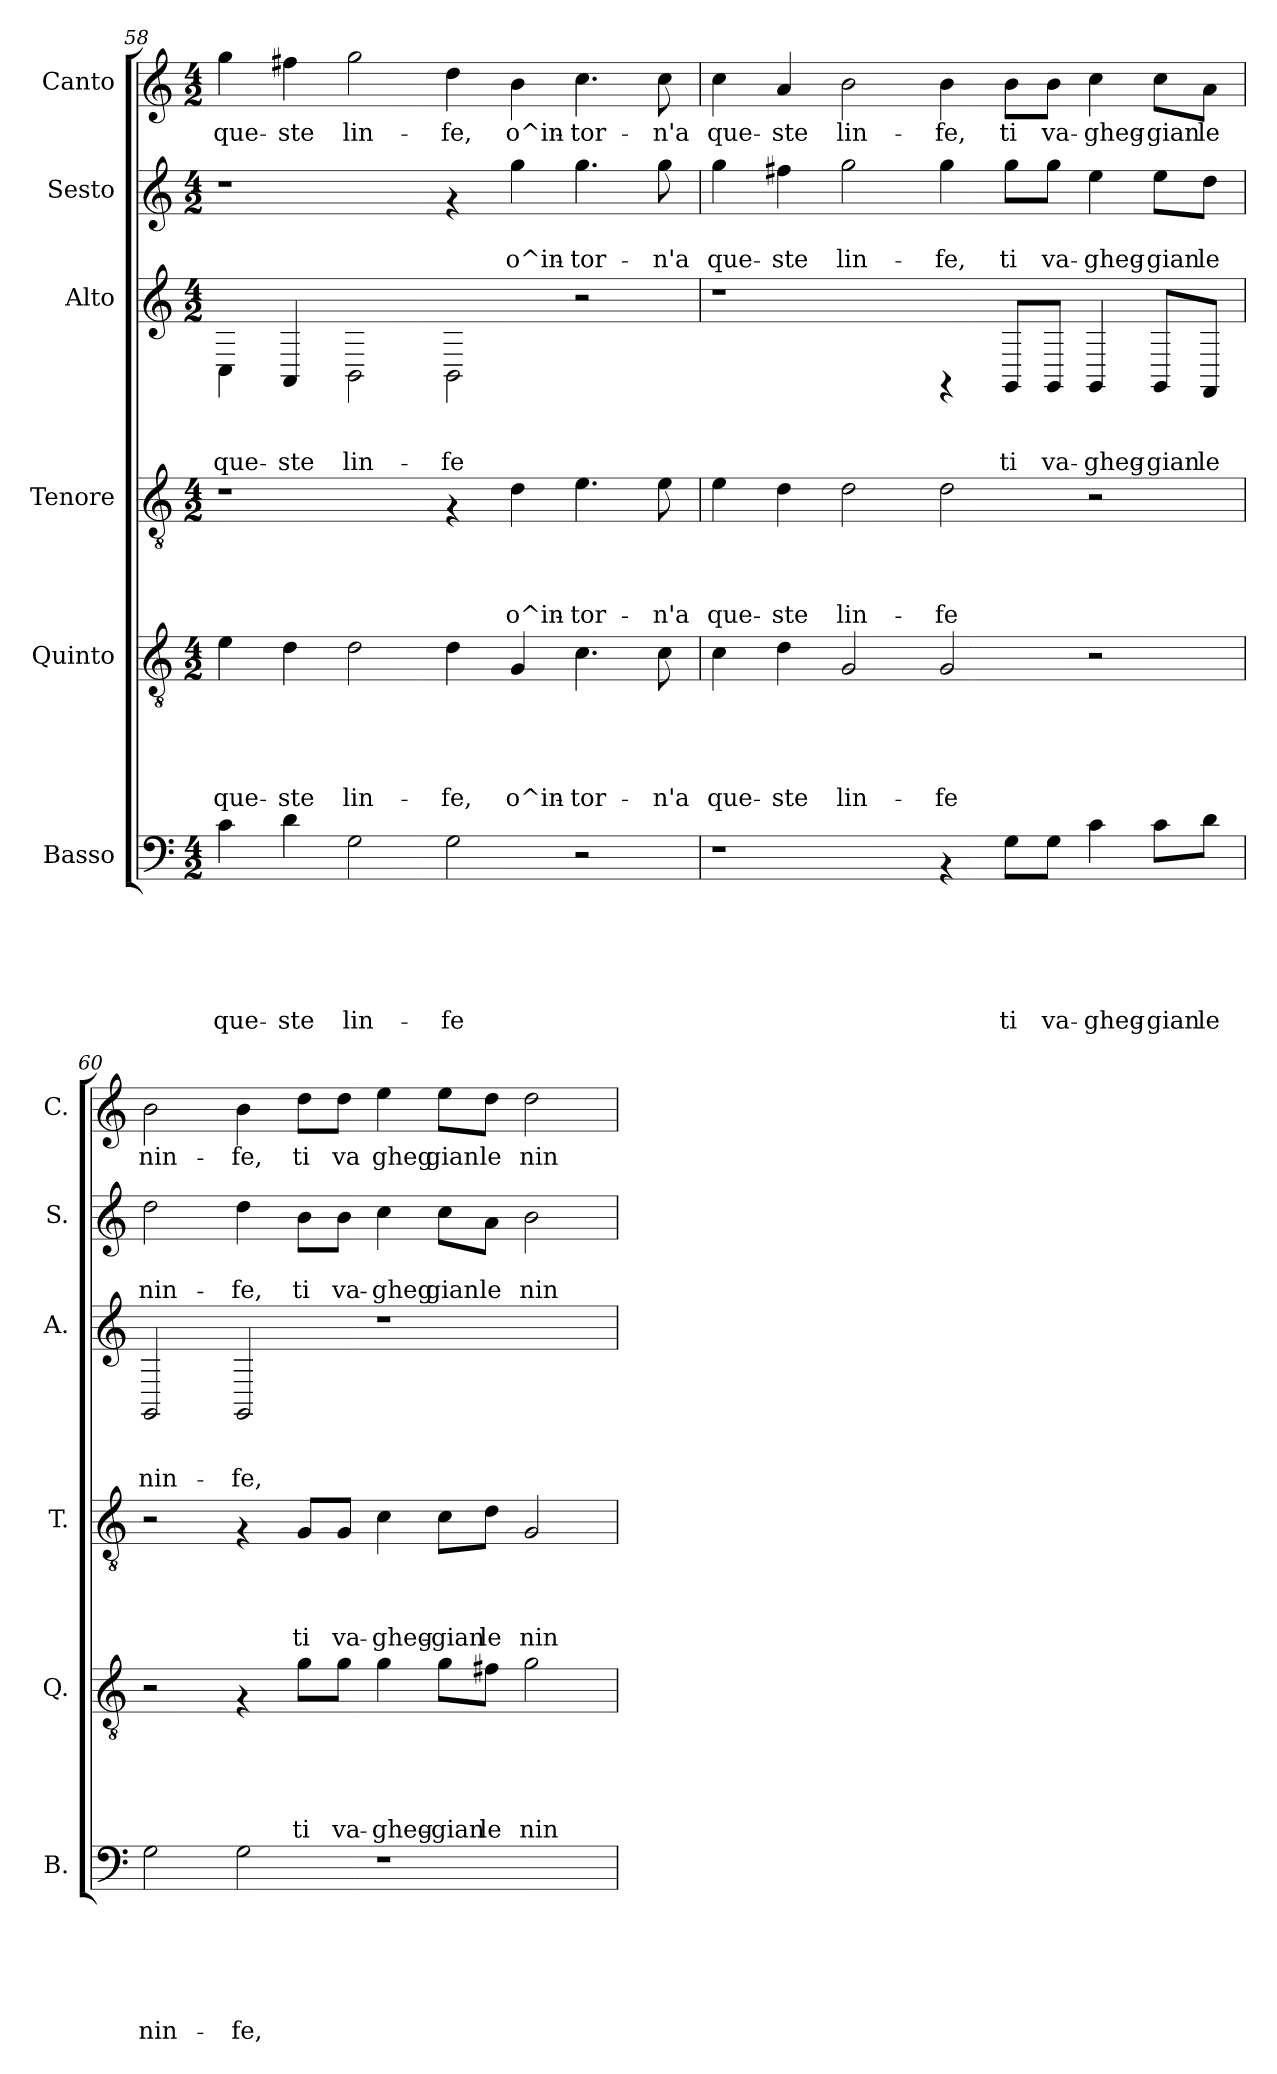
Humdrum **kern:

**kern	**text	**text	**text	**text	**text	**text	**kern	**text	**text	**text	**text	**text	**kern	**text	**text	**text	**text	**kern	**text	**text	**text	**kern	**text	**text	**kern	**text
*part6	*part6	*part6	*part6	*part6	*part6	*part6	*part5	*part5	*part5	*part5	*part5	*part5	*part4	*part4	*part4	*part4	*part4	*part3	*part3	*part3	*part3	*part2	*part2	*part2	*part1	*part1
*staff6	*staff6	*staff6	*staff6	*staff6	*staff6	*staff6	*staff5	*staff5	*staff5	*staff5	*staff5	*staff5	*staff4	*staff4	*staff4	*staff4	*staff4	*staff3	*staff3	*staff3	*staff3	*staff2	*staff2	*staff2	*staff1	*staff1
*I"Basso	*	*	*	*	*	*	*I"Quinto	*	*	*	*	*	*I"Tenore	*	*	*	*	*I"Alto	*	*	*	*I"Sesto	*	*	*I"Canto	*
*I'B.	*	*	*	*	*	*	*I'Q.	*	*	*	*	*	*I'T.	*	*	*	*	*I'A.	*	*	*	*I'S.	*	*	*I'C.	*
*clefF4	*	*	*	*	*	*	*clefGv2	*	*	*	*	*	*clefGv2	*	*	*	*	*clefG2	*	*	*	*clefG2	*	*	*clefG2	*
*k[]	*	*	*	*	*	*	*k[]	*	*	*	*	*	*k[]	*	*	*	*	*k[]	*	*	*	*k[]	*	*	*k[]	*
*C:	*	*	*	*	*	*	*C:	*	*	*	*	*	*C:	*	*	*	*	*C:	*	*	*	*C:	*	*	*C:	*
*M4/2	*	*	*	*	*	*	*M4/2	*	*	*	*	*	*M4/2	*	*	*	*	*M4/2	*	*	*	*M4/2	*	*	*M4/2	*
=58	=58	=58	=58	=58	=58	=58	=58	=58	=58	=58	=58	=58	=58	=58	=58	=58	=58	=58	=58	=58	=58	=58	=58	=58	=58	=58
!	!	!	!	!	!	!LO:LY:b	!	!	!	!	!	!LO:LY:b	!	!	!	!	!	!	!	!	!LO:LY:b	!	!	!	!	!LO:LY:b
4c\	.	.	.	.	.	que-	4e\	.	.	.	.	que-	1r	.	.	.	.	4C\	.	.	que-	1r	.	.	4gg\	que-
!	!	!	!	!	!	!LO:LY:b	!	!	!	!	!	!LO:LY:b	!	!	!	!	!	!	!	!	!LO:LY:b	!	!	!	!	!LO:LY:b
4d\	.	.	.	.	.	-ste	4d\	.	.	.	.	-ste	.	.	.	.	.	4AA/	.	.	-ste	.	.	.	4ff#X\	-ste
!	!	!	!	!	!	!LO:LY:b	!	!	!	!	!	!LO:LY:b	!	!	!	!	!	!	!	!	!LO:LY:b	!	!	!	!	!LO:LY:b
2G\	.	.	.	.	.	lin-	2d\	.	.	.	.	lin-	.	.	.	.	.	2BB\	.	.	lin-	.	.	.	2gg\	lin-
!	!	!	!	!	!	!LO:LY:b	!	!	!	!	!	!LO:LY:b	!	!	!	!	!	!	!	!	!LO:LY:b	!	!	!	!	!LO:LY:b
2G\	.	.	.	.	.	-fe	4d\	.	.	.	.	-fe,	4rF	.	.	.	.	2BB\	.	.	-fe	4rf	.	.	4dd\	-fe,
!	!	!	!	!	!	!	!	!	!	!	!	!LO:LY:b	!	!	!	!	!LO:LY:b	!	!	!	!	!	!	!LO:LY:b	!	!LO:LY:b
.	.	.	.	.	.	.	4G/	.	.	.	.	o^in-	4d\	.	.	.	o^in-	.	.	.	.	4gg\	.	o^in-	4b\	o^in-
!	!	!	!	!	!	!	!	!	!	!	!	!LO:LY:b	!	!	!	!	!LO:LY:b	!	!	!	!	!	!	!LO:LY:b	!	!LO:LY:b
2r	.	.	.	.	.	.	4.c\	.	.	.	.	-tor-	4.e\	.	.	.	-tor-	2r	.	.	.	4.gg\	.	-tor-	4.cc\	-tor-
!	!	!	!	!	!	!	!	!	!	!	!	!LO:LY:b	!	!	!	!	!LO:LY:b	!	!	!	!	!	!	!LO:LY:b	!	!LO:LY:b
.	.	.	.	.	.	.	8c\	.	.	.	.	-n'a	8e\	.	.	.	-n'a	.	.	.	.	8gg\	.	-n'a	8cc\	-n'a
=59	=59	=59	=59	=59	=59	=59	=59	=59	=59	=59	=59	=59	=59	=59	=59	=59	=59	=59	=59	=59	=59	=59	=59	=59	=59	=59
!	!	!	!	!	!	!	!	!	!	!	!	!LO:LY:b	!	!	!	!	!LO:LY:b	!	!	!	!	!	!	!LO:LY:b	!	!LO:LY:b
1r	.	.	.	.	.	.	4c\	.	.	.	.	que-	4e\	.	.	.	que-	1r	.	.	.	4gg\	.	que-	4cc\	que-
!	!	!	!	!	!	!	!	!	!	!	!	!LO:LY:b	!	!	!	!	!LO:LY:b	!	!	!	!	!	!	!LO:LY:b	!	!LO:LY:b
.	.	.	.	.	.	.	4d\	.	.	.	.	-ste	4d\	.	.	.	-ste	.	.	.	.	4ff#X\	.	-ste	4a/	-ste
!	!	!	!	!	!	!	!	!	!	!	!	!LO:LY:b	!	!	!	!	!LO:LY:b	!	!	!	!	!	!	!LO:LY:b	!	!LO:LY:b
.	.	.	.	.	.	.	2G/	.	.	.	.	lin-	2d\	.	.	.	lin-	.	.	.	.	2gg\	.	lin-	2b\	lin-
!	!	!	!	!	!	!	!	!	!	!	!	!LO:LY:b	!	!	!	!	!LO:LY:b	!	!	!	!	!	!	!LO:LY:b	!	!LO:LY:b
4rAA	.	.	.	.	.	.	2G/	.	.	.	.	-fe	2d\	.	.	.	-fe	4rFF	.	.	.	4gg\	.	-fe,	4b\	-fe,
!	!	!	!	!	!	!LO:LY:b	!	!	!	!	!	!	!	!	!	!	!	!	!	!	!LO:LY:b	!	!	!LO:LY:b	!	!LO:LY:b
8G\L	.	.	.	.	.	ti	.	.	.	.	.	.	.	.	.	.	.	8GG/L	.	.	ti	8gg\L	.	ti	8b\L	ti
!	!	!	!	!	!	!LO:LY:b	!	!	!	!	!	!	!	!	!	!	!	!	!	!	!LO:LY:b	!	!	!LO:LY:b	!	!LO:LY:b
8G\J	.	.	.	.	.	va-	.	.	.	.	.	.	.	.	.	.	.	8GG/J	.	.	va-	8gg\J	.	va-	8b\J	va-
!	!	!	!	!	!	!LO:LY:b	!	!	!	!	!	!	!	!	!	!	!	!	!	!	!LO:LY:b	!	!	!LO:LY:b	!	!LO:LY:b
4c\	.	.	.	.	.	-gheg-	2r	.	.	.	.	.	2r	.	.	.	.	4GG/	.	.	-gheg-	4ee\	.	-gheg-	4cc\	-gheg-
!	!	!	!	!	!	!LO:LY:b	!	!	!	!	!	!	!	!	!	!	!	!	!	!	!LO:LY:b	!	!	!LO:LY:b	!	!LO:LY:b
8c\L	.	.	.	.	.	-gian	.	.	.	.	.	.	.	.	.	.	.	8GG/L	.	.	-gian	8ee\L	.	-gian	8cc\L	-gian
!	!	!	!	!	!	!LO:LY:b	!	!	!	!	!	!	!	!	!	!	!	!	!	!	!LO:LY:b	!	!	!LO:LY:b	!	!LO:LY:b
8d\J	.	.	.	.	.	le	.	.	.	.	.	.	.	.	.	.	.	8FF/J	.	.	le	8dd\J	.	le	8a\J	le
!!LO:PB:g=z
=60	=60	=60	=60	=60	=60	=60	=60	=60	=60	=60	=60	=60	=60	=60	=60	=60	=60	=60	=60	=60	=60	=60	=60	=60	=60	=60
!	!	!	!	!	!	!LO:LY:b	!	!	!	!	!	!	!	!	!	!	!	!	!	!	!LO:LY:b	!	!	!LO:LY:b	!	!LO:LY:b
2G\	.	.	.	.	.	nin-	2r	.	.	.	.	.	2r	.	.	.	.	2GG/	.	.	nin-	2dd\	.	nin-	2b\	nin-
!	!	!	!	!	!	!LO:LY:b	!	!	!	!	!	!	!	!	!	!	!	!	!	!	!LO:LY:b	!	!	!LO:LY:b	!	!LO:LY:b
2G\	.	.	.	.	.	-fe,	4rF	.	.	.	.	.	4rF	.	.	.	.	2GG/	.	.	-fe,	4dd\	.	-fe,	4b\	-fe,
!	!	!	!	!	!	!	!	!	!	!	!	!LO:LY:b	!	!	!	!	!LO:LY:b	!	!	!	!	!	!	!LO:LY:b	!	!LO:LY:b
.	.	.	.	.	.	.	8g\L	.	.	.	.	ti	8G/L	.	.	.	ti	.	.	.	.	8b\L	.	ti	8dd\L	ti
!	!	!	!	!	!	!	!	!	!	!	!	!LO:LY:b	!	!	!	!	!LO:LY:b	!	!	!	!	!	!	!LO:LY:b	!	!LO:LY:b
.	.	.	.	.	.	.	8g\J	.	.	.	.	va-	8G/J	.	.	.	va-	.	.	.	.	8b\J	.	va-	8dd\J	va
!	!	!	!	!	!	!	!	!	!	!	!	!LO:LY:b	!	!	!	!	!LO:LY:b	!	!	!	!	!	!	!LO:LY:b	!	!LO:LY:b
1r	.	.	.	.	.	.	4g\	.	.	.	.	-gheg-	4c\	.	.	.	-gheg-	1r	.	.	.	4cc\	.	-gheg	4ee\	gheg
!	!	!	!	!	!	!	!	!	!	!	!	!LO:LY:b	!	!	!	!	!LO:LY:b	!	!	!	!	!	!	!LO:LY:b	!	!LO:LY:b
.	.	.	.	.	.	.	8g\L	.	.	.	.	-gian	8c\L	.	.	.	-gian	.	.	.	.	8cc\L	.	gian	8ee\L	gian
!	!	!	!	!	!	!	!	!	!	!	!	!LO:LY:b	!	!	!	!	!LO:LY:b	!	!	!	!	!	!	!LO:LY:b	!	!LO:LY:b
.	.	.	.	.	.	.	8f#X\J	.	.	.	.	le	8d\J	.	.	.	le	.	.	.	.	8a\J	.	le	8dd\J	le
!	!	!	!	!	!	!	!	!	!	!	!	!LO:LY:b	!	!	!	!	!LO:LY:b	!	!	!	!	!	!	!LO:LY:b	!	!LO:LY:b
.	.	.	.	.	.	.	2g\	.	.	.	.	nin-	2G/	.	.	.	nin-	.	.	.	.	2b\	.	nin-	2dd\	nin-
=	=	=	=	=	=	=	=	=	=	=	=	=	=	=	=	=	=	=	=	=	=	=	=	=	=	=
*-	*-	*-	*-	*-	*-	*-	*-	*-	*-	*-	*-	*-	*-	*-	*-	*-	*-	*-	*-	*-	*-	*-	*-	*-	*-	*-
